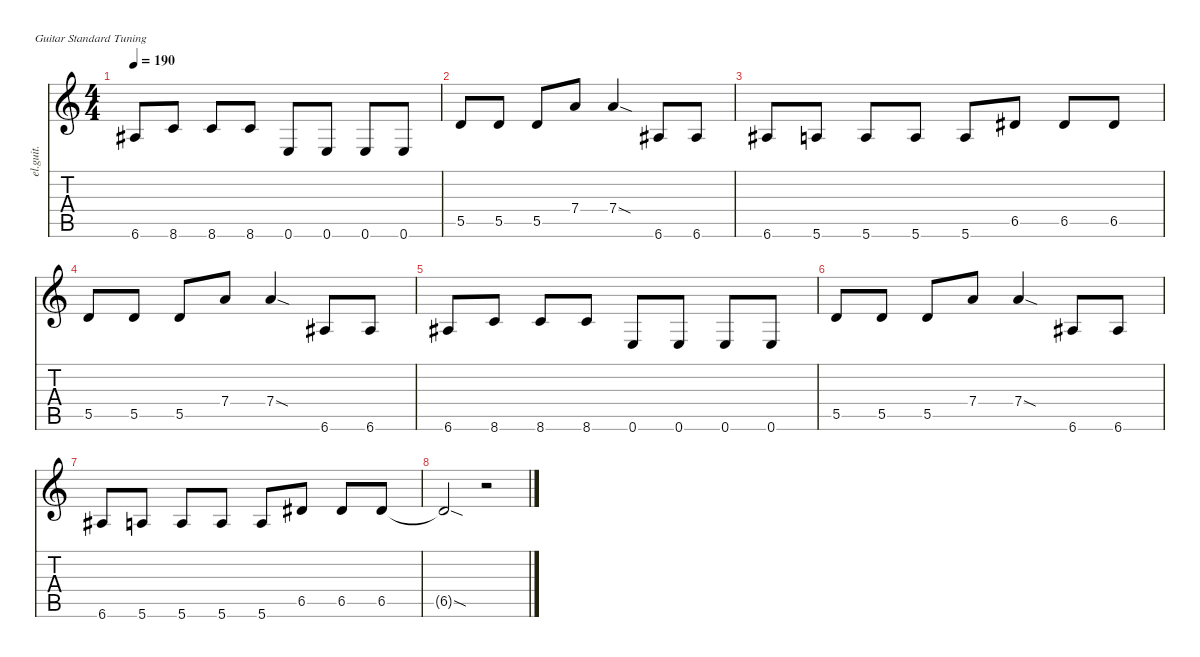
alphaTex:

\defaultSystemsLayout 4
\hideDynamics
\bracketExtendMode nobrackets
\track ("rhythm" "el.guit.") {instrument electricguitarclean}
\staff {score tabs}
\tuning (E4 B3 G3 D3 A2 E2)
\ts (4 4)
\tempo 190
\clef g2
\ks c
6.6{acc #}.8{dy mf beam Up} 8.6.8{beam Up} 8.6.8{beam Up} 8.6.8{beam Up} 0.6.8{beam Up} 0.6.8{beam Up} 0.6.8{beam Up} 0.6.8{beam Up} |
5.5.8{beam Up} 5.5.8{beam Up} 5.5.8{beam Up} 7.4.8{beam Up} 7.4{sod}.4{beam Up} 6.6{acc #}.8{beam Up} 6.6{acc #}.8{beam Up} |
6.6{acc #}.8{beam Up} 5.6.8{beam Up} 5.6.8{beam Up} 5.6.8{beam Up} 5.6.8{beam Up} 6.5{acc #}.8{beam Up} 6.5{acc #}.8{beam Up} 6.5{acc #}.8{beam Up} |
5.5.8{beam Up} 5.5.8{beam Up} 5.5.8{beam Up} 7.4.8{beam Up} 7.4{sod}.4{beam Up} 6.6{acc #}.8{beam Up} 6.6{acc #}.8{beam Up} |
6.6{acc #}.8{beam Up} 8.6.8{beam Up} 8.6.8{beam Up} 8.6.8{beam Up} 0.6.8{beam Up} 0.6.8{beam Up} 0.6.8{beam Up} 0.6.8{beam Up} |
5.5.8{beam Up} 5.5.8{beam Up} 5.5.8{beam Up} 7.4.8{beam Up} 7.4{sod}.4{beam Up} 6.6{acc #}.8{beam Up} 6.6{acc #}.8{beam Up} |
6.6{acc #}.8{beam Up} 5.6.8{beam Up} 5.6.8{beam Up} 5.6.8{beam Up} 5.6.8{beam Up} 6.5{acc #}.8{beam Up} 6.5{acc #}.8{beam Up} 6.5{acc #}.8{beam Up} |
6.5{sod t acc #}.2{beam Up} r.2{beam Down}
